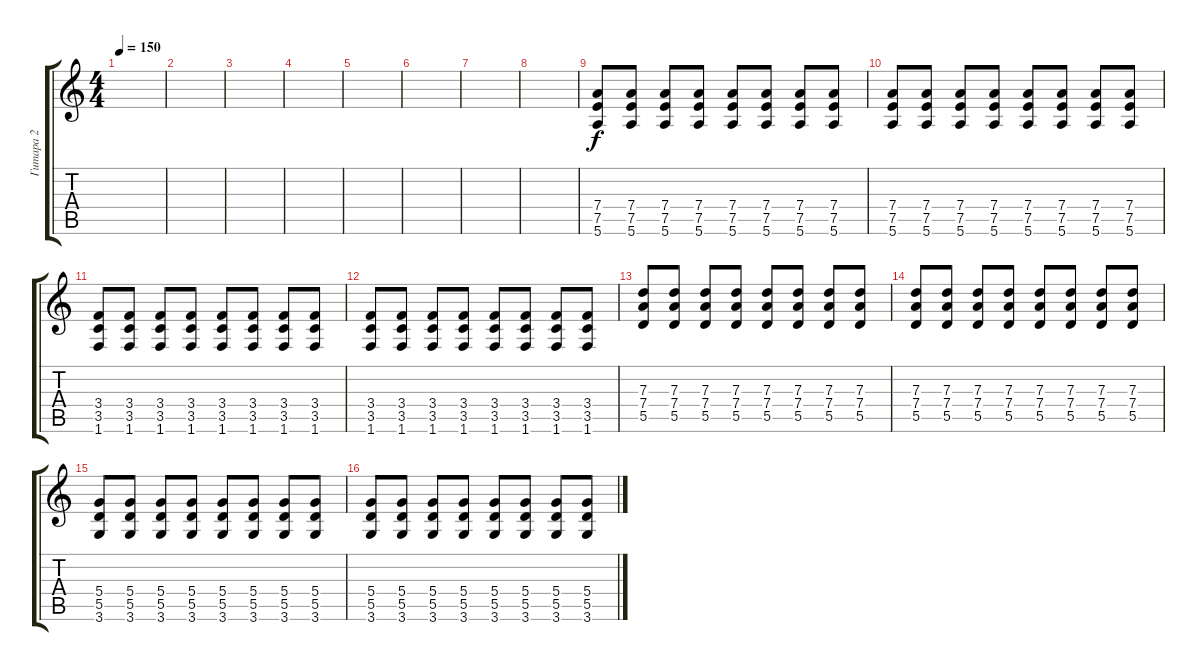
\track ("Гитара 2" "Гитара 2") {instrument distortionguitar}
\staff {score tabs}
\tuning (E4 B3 G3 D3 A2 E2) {hide}
\ts (4 4)
\tempo 150
\clef g2
\ks c
|
|
|
|
|
|
|
|
(7.4 7.5 5.6).8 (7.4 7.5 5.6).8 (7.4 7.5 5.6).8 (7.4 7.5 5.6).8 (7.4 7.5 5.6).8 (7.4 7.5 5.6).8 (7.4 7.5 5.6).8 (7.4 7.5 5.6).8 |
(7.4 7.5 5.6).8 (7.4 7.5 5.6).8 (7.4 7.5 5.6).8 (7.4 7.5 5.6).8 (7.4 7.5 5.6).8 (7.4 7.5 5.6).8 (7.4 7.5 5.6).8 (7.4 7.5 5.6).8 |
(3.4 3.5 1.6).8 (3.4 3.5 1.6).8 (3.4 3.5 1.6).8 (3.4 3.5 1.6).8 (3.4 3.5 1.6).8 (3.4 3.5 1.6).8 (3.4 3.5 1.6).8 (3.4 3.5 1.6).8 |
(3.4 3.5 1.6).8 (3.4 3.5 1.6).8 (3.4 3.5 1.6).8 (3.4 3.5 1.6).8 (3.4 3.5 1.6).8 (3.4 3.5 1.6).8 (3.4 3.5 1.6).8 (3.4 3.5 1.6).8 |
(7.3 7.4 5.5).8 (7.3 7.4 5.5).8 (7.3 7.4 5.5).8 (7.3 7.4 5.5).8 (7.3 7.4 5.5).8 (7.3 7.4 5.5).8 (7.3 7.4 5.5).8 (7.3 7.4 5.5).8 |
(7.3 7.4 5.5).8 (7.3 7.4 5.5).8 (7.3 7.4 5.5).8 (7.3 7.4 5.5).8 (7.3 7.4 5.5).8 (7.3 7.4 5.5).8 (7.3 7.4 5.5).8 (7.3 7.4 5.5).8 |
(5.4 5.5 3.6).8 (5.4 5.5 3.6).8 (5.4 5.5 3.6).8 (5.4 5.5 3.6).8 (5.4 5.5 3.6).8 (5.4 5.5 3.6).8 (5.4 5.5 3.6).8 (5.4 5.5 3.6).8 |
(5.4 5.5 3.6).8 (5.4 5.5 3.6).8 (5.4 5.5 3.6).8 (5.4 5.5 3.6).8 (5.4 5.5 3.6).8 (5.4 5.5 3.6).8 (5.4 5.5 3.6).8 (5.4 5.5 3.6).8
